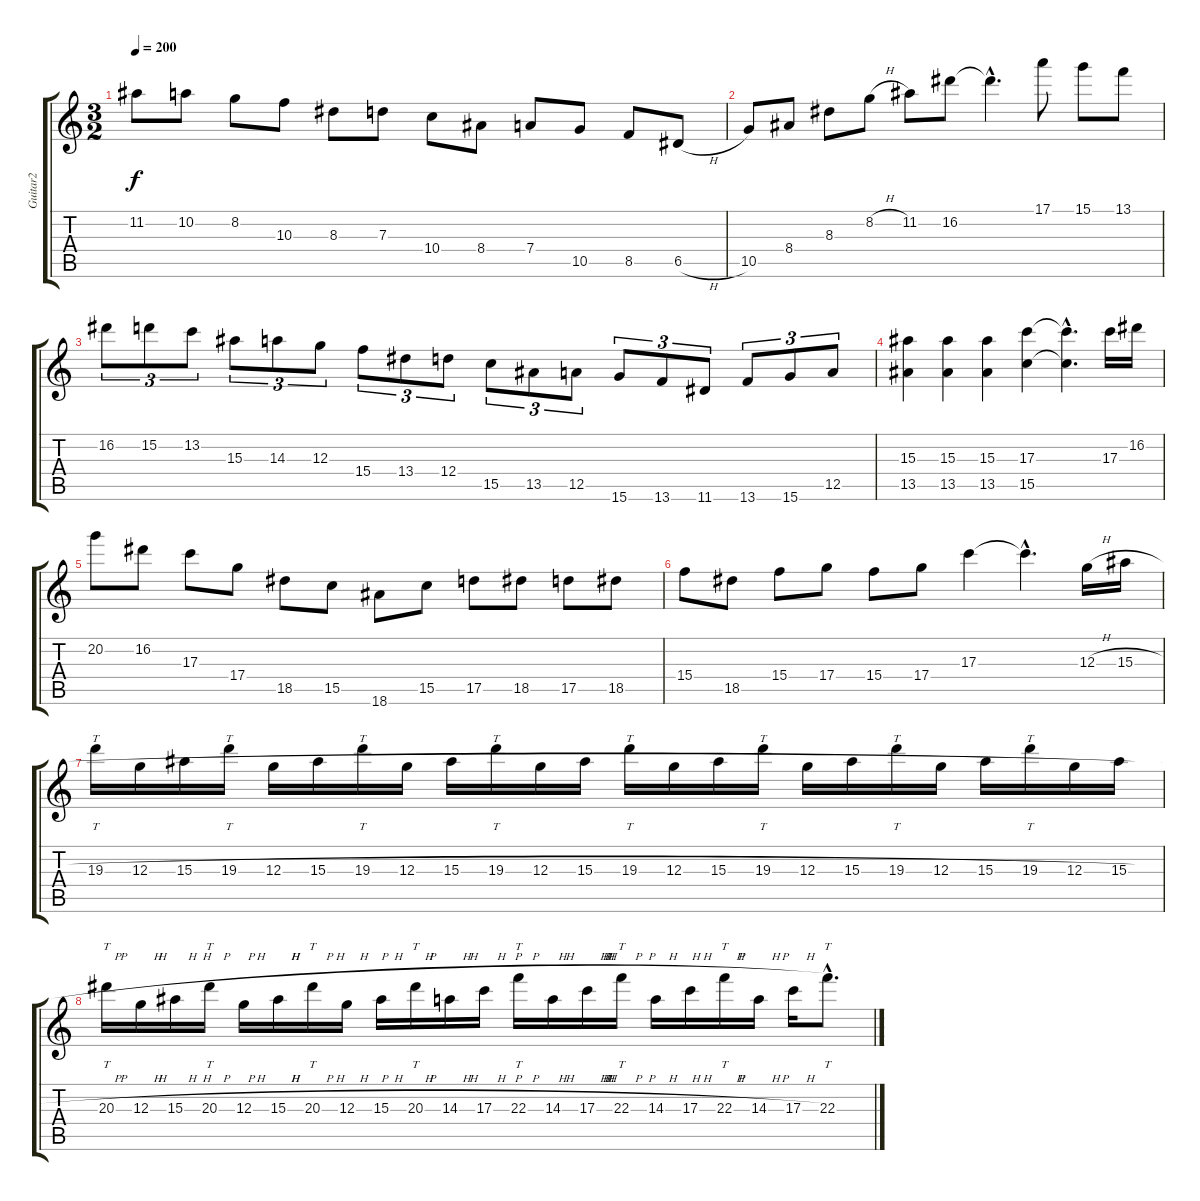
\track ("Guitar2" "Guitar2") {instrument overdrivenguitar}
\staff {score tabs}
\tuning (E4 B3 G3 D3 A2 E2) {hide}
\ts (3 2)
\tempo 200
\clef g2
\ks c
11.2.8{dy f} 10.2.8 8.2.8 10.3.8 8.3.8 7.3.8 10.4.8 8.4.8 7.4.8 10.5.8 8.5.8 6.5{h}.8 |
10.5.8 8.4.8 8.3.8 8.2{h}.8 11.2.8 16.2.8 16.2{hac t}.4{d} 17.1.8 15.1.8 13.1.8 |
16.2.8{tu (3 2)} 15.2.8{tu (3 2)} 13.2.8{tu (3 2)} 15.3.8{tu (3 2)} 14.3.8{tu (3 2)} 12.3.8{tu (3 2)} 15.4.8{tu (3 2)} 13.4.8{tu (3 2)} 12.4.8{tu (3 2)} 15.5.8{tu (3 2)} 13.5.8{tu (3 2)} 12.5.8{tu (3 2)} 15.6.8{tu (3 2)} 13.6.8{tu (3 2)} 11.6.8{tu (3 2)} 13.6.8{tu (3 2)} 15.6.8{tu (3 2)} 12.5.8{tu (3 2)} |
(15.3 13.5).4 (15.3 13.5).4 (15.3 13.5).4 (17.3 15.5).4 (17.3{hac t} 15.5{hac t}).4{d} 17.3.16 16.2.16 |
20.2.8 16.2.8 17.3.8 17.4.8 18.5.8 15.5.8 18.6.8 15.5.8 17.5.8 18.5.8 17.5.8 18.5.8 |
15.4.8 18.5.8 15.4.8 17.4.8 15.4.8 17.4.8 17.3.4 17.3{hac t}.4{d} 12.3{h}.16 15.3{h}.16 |
19.3{h}.16{tt} 12.3{h}.16 15.3{h}.16 19.3{h}.16{tt} 12.3{h}.16 15.3{h}.16 19.3{h}.16{tt} 12.3{h}.16 15.3{h}.16 19.3{h}.16{tt} 12.3{h}.16 15.3{h}.16 19.3{h}.16{tt} 12.3{h}.16 15.3{h}.16 19.3{h}.16{tt} 12.3{h}.16 15.3{h}.16 19.3{h}.16{tt} 12.3{h}.16 15.3{h}.16 19.3{h}.16{tt} 12.3{h}.16 15.3{h}.16 |
20.3{h}.16{tt} 12.3{h}.16 15.3{h}.16 20.3{h}.16{tt} 12.3{h}.16 15.3{h}.16 20.3{h}.16{tt} 12.3{h}.16 15.3{h}.16 20.3{h}.16{tt} 14.3{h}.16 17.3{h}.16 22.3{h}.16{tt} 14.3{h}.16 17.3{h}.16 22.3{h}.16{tt} 14.3{h}.16 17.3{h}.16 22.3{h}.16{tt} 14.3{h}.16 17.3{h}.16 22.3{hac}.8{tt d}
